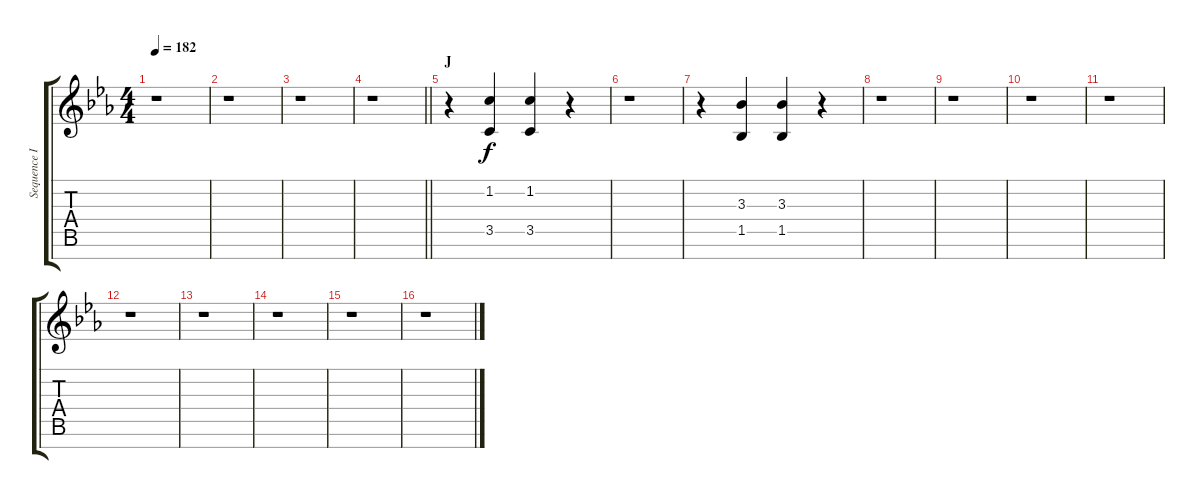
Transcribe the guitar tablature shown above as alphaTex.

\track ("Sequence II" "Sequence I") {instrument stringensemble1}
\staff {score tabs}
\tuning (E5 B4 G4 D4 A3 E3 B2) {hide}
\ts (4 4)
\tempo 182
\clef g2
\ks eb
r.1{dy f} |
r.1 |
r.1 |
\barLineRight lightlight
r.1 |
\section ("" "J")
r.4 (1.2 3.5).4 (1.2 3.5).4 r.4 |
r.1 |
r.4 (3.3 1.5).4 (3.3 1.5).4 r.4 |
r.1 |
r.1 |
r.1 |
r.1 |
r.1 |
r.1 |
r.1 |
r.1 |
r.1
